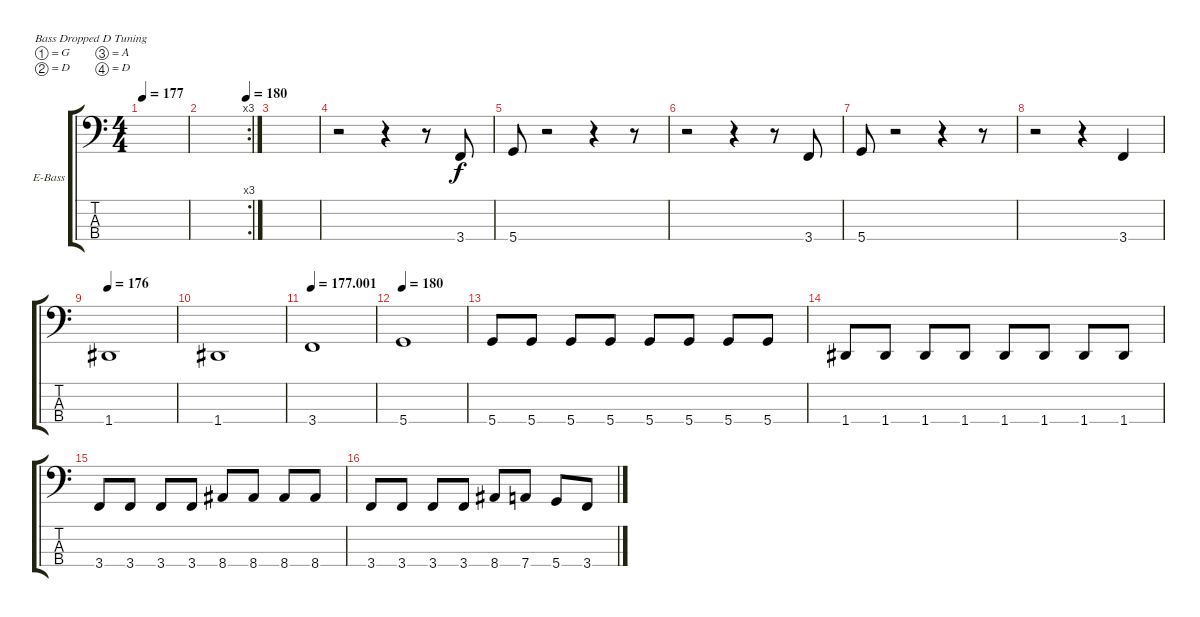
\defaultSystemsLayout 4
\bracketExtendMode groupsimilarinstruments
\firstSystemTrackNameOrientation horizontal
\otherSystemsTrackNameOrientation horizontal
\track ("Electric Bass" "E-Bass") {instrument electricbassfinger}
\staff {score tabs}
\tuning (G2 D2 A1 D1)
\ts (4 4)
\tempo 177
\clef f4
\scale
0.473684
\ks c
|
\rc 3
\tempo (180 1)
\scale
0.275304 |
\scale
0.251012 |
\scale
0.333333 r.2 r.4 r.8 3.4.8 |
\scale
0.333333 5.4.8 r.2 r.4 r.8 |
\scale
0.333333 r.2 r.4 r.8 3.4.8 |
\scale
0.333333 5.4.8 r.2 r.4 r.8 |
\scale
0.333333 r.2 r.4 3.4.4 |
\tempo 176
\scale
0.333333 1.4.1 |
\scale
0.333333 1.4.1 |
\tempo
177.001
\scale
0.333333 3.4.1 |
\tempo 180
\scale
0.333333 5.4.1 |
\scale
0.333333 5.4.8 5.4.8 5.4.8 5.4.8 5.4.8 5.4.8 5.4.8 5.4.8 |
\scale
0.333333 1.4.8 1.4.8 1.4.8 1.4.8 1.4.8 1.4.8 1.4.8 1.4.8 |
\scale
0.333333 3.4.8 3.4.8 3.4.8 3.4.8 8.4.8 8.4.8 8.4.8 8.4.8 |
\tempo (180 0.99375 hide)
\scale
0.333333 3.4.8 3.4.8 3.4.8 3.4.8 8.4.8 7.4.8 5.4.8 3.4.8
